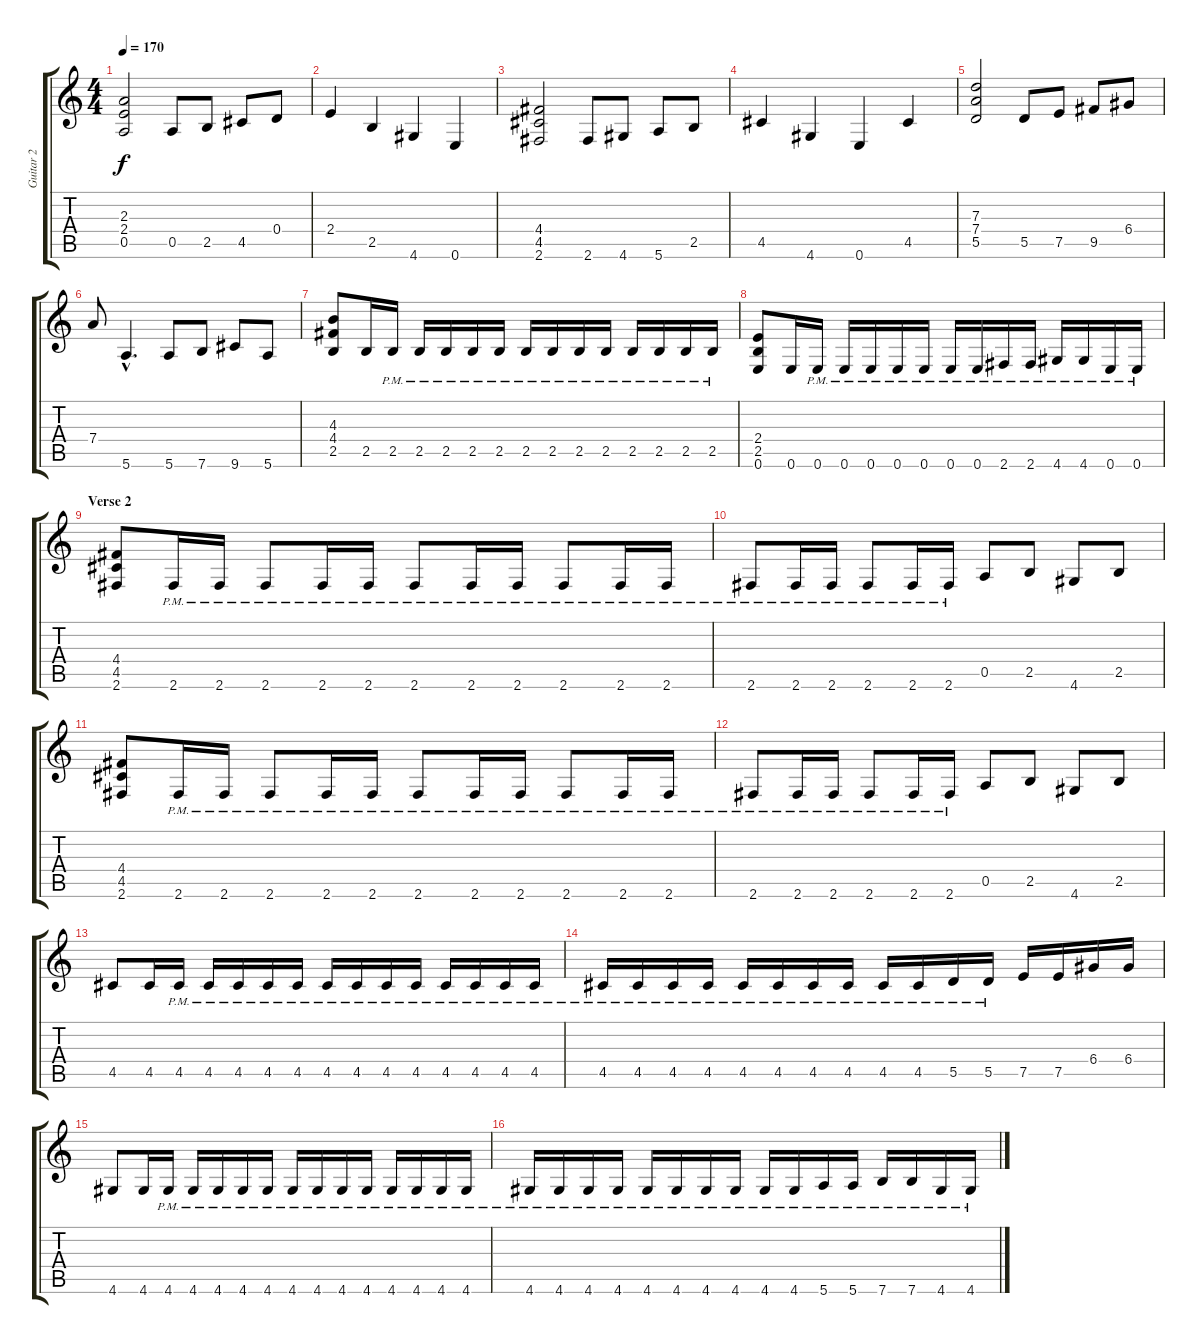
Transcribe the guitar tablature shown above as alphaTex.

\track ("Guitar 2" "Guitar 2") {instrument distortionguitar}
\staff {score tabs}
\tuning (E4 B3 G3 D3 A2 E2) {hide}
\ts (4 4)
\tempo 170
\clef g2
\ks c
(2.3 2.4 0.5).2{dy f} 0.5.8 2.5.8 4.5.8 0.4.8 |
2.4.4 2.5.4 4.6.4 0.6.4 |
(4.4 4.5 2.6).2 2.6.8 4.6.8 5.6.8 2.5.8 |
4.5.4 4.6.4 0.6.4 4.5.4 |
(7.3 7.4 5.5).2 5.5.8 7.5.8 9.5.8 6.4.8 |
7.4.8 5.6{hac}.4{d} 5.6.8 7.6.8 9.6.8 5.6.8 |
(4.3 4.4 2.5).8 2.5.16 2.5{pm}.16 2.5{pm}.16 2.5{pm}.16 2.5{pm}.16 2.5{pm}.16 2.5{pm}.16 2.5{pm}.16 2.5{pm}.16 2.5{pm}.16 2.5{pm}.16 2.5{pm}.16 2.5{pm}.16 2.5{pm}.16 |
(2.4 2.5 0.6).8 0.6.16 0.6{pm}.16 0.6{pm}.16 0.6{pm}.16 0.6{pm}.16 0.6{pm}.16 0.6{pm}.16 0.6{pm}.16 2.6{pm}.16 2.6{pm}.16 4.6{pm}.16 4.6{pm}.16 0.6{pm}.16 0.6{pm}.16 |
\section ("" "Verse 2")
(4.4 4.5 2.6).8 2.6{pm}.16 2.6{pm}.16 2.6{pm}.8 2.6{pm}.16 2.6{pm}.16 2.6{pm}.8 2.6{pm}.16 2.6{pm}.16 2.6{pm}.8 2.6{pm}.16 2.6{pm}.16 |
2.6{pm}.8 2.6{pm}.16 2.6{pm}.16 2.6{pm}.8 2.6{pm}.16 2.6{pm}.16 0.5.8 2.5.8 4.6.8 2.5.8 |
(4.4 4.5 2.6).8 2.6{pm}.16 2.6{pm}.16 2.6{pm}.8 2.6{pm}.16 2.6{pm}.16 2.6{pm}.8 2.6{pm}.16 2.6{pm}.16 2.6{pm}.8 2.6{pm}.16 2.6{pm}.16 |
2.6{pm}.8 2.6{pm}.16 2.6{pm}.16 2.6{pm}.8 2.6{pm}.16 2.6{pm}.16 0.5.8 2.5.8 4.6.8 2.5.8 |
4.5.8 4.5.16 4.5{pm}.16 4.5{pm}.16 4.5{pm}.16 4.5{pm}.16 4.5{pm}.16 4.5{pm}.16 4.5{pm}.16 4.5{pm}.16 4.5{pm}.16 4.5{pm}.16 4.5{pm}.16 4.5{pm}.16 4.5{pm}.16 |
4.5{pm}.16 4.5{pm}.16 4.5{pm}.16 4.5{pm}.16 4.5{pm}.16 4.5{pm}.16 4.5{pm}.16 4.5{pm}.16 4.5{pm}.16 4.5{pm}.16 5.5{pm}.16 5.5{pm}.16 7.5.16 7.5.16 6.4.16 6.4.16 |
4.6.8 4.6.16 4.6{pm}.16 4.6{pm}.16 4.6{pm}.16 4.6{pm}.16 4.6{pm}.16 4.6{pm}.16 4.6{pm}.16 4.6{pm}.16 4.6{pm}.16 4.6{pm}.16 4.6{pm}.16 4.6{pm}.16 4.6{pm}.16 |
4.6{pm}.16 4.6{pm}.16 4.6{pm}.16 4.6{pm}.16 4.6{pm}.16 4.6{pm}.16 4.6{pm}.16 4.6{pm}.16 4.6{pm}.16 4.6{pm}.16 5.6{pm}.16 5.6{pm}.16 7.6{pm}.16 7.6{pm}.16 4.6{pm}.16 4.6{pm}.16
